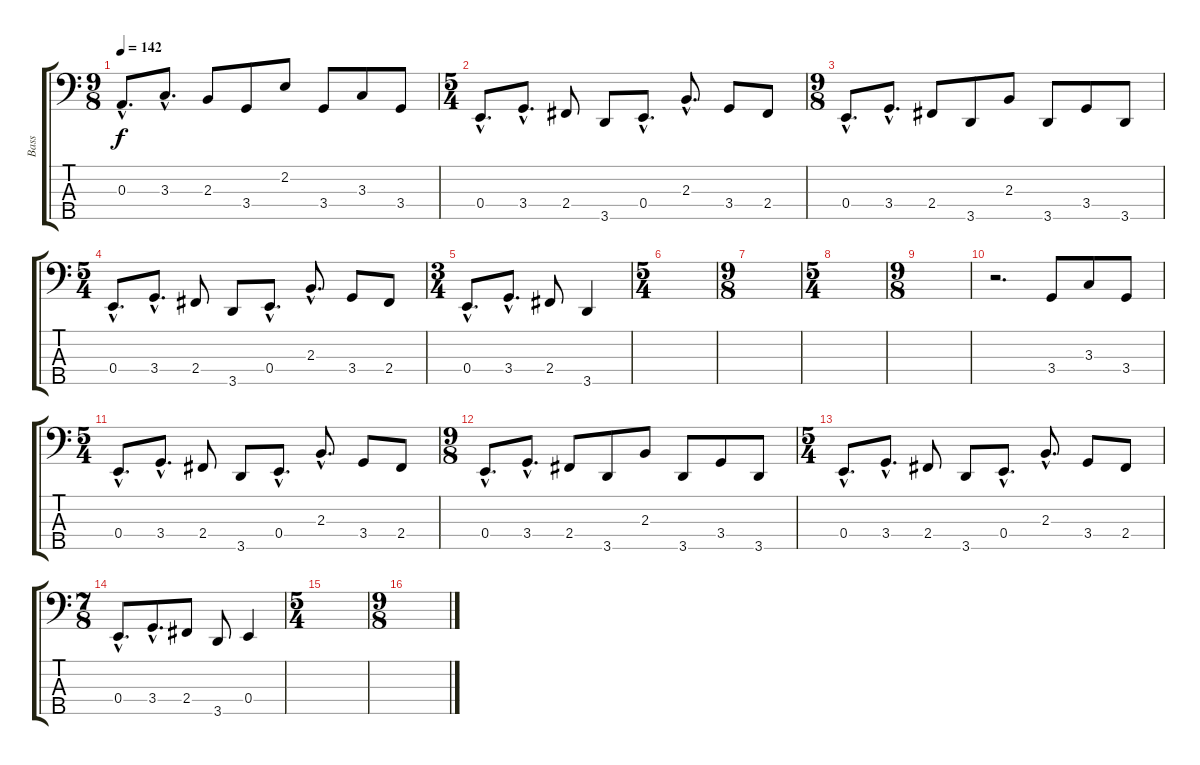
\track ("Bass" "Bass") {instrument electricbassfinger}
\staff {score tabs}
\tuning (G2 D2 A1 E1 B0) {hide}
\ts (9 8)
\tempo 142
\clef f4
\ks c
0.3{hac}.8{d dy f} 3.3{hac}.8{d} 2.3.8 3.4.8 2.2.8 3.4.8 3.3.8 3.4.8 |
\ts (5 4)
0.4{hac}.8{d} 3.4{hac}.8{d} 2.4.8 3.5.8 0.4{hac}.8{d} 2.3{hac}.8{d} 3.4.8 2.4.8 |
\ts (9 8)
0.4{hac}.8{d} 3.4{hac}.8{d} 2.4.8 3.5.8 2.3.8 3.5.8 3.4.8 3.5.8 |
\ts (5 4)
0.4{hac}.8{d} 3.4{hac}.8{d} 2.4.8 3.5.8 0.4{hac}.8{d} 2.3{hac}.8{d} 3.4.8 2.4.8 |
\ts (3 4)
0.4{hac}.8{d} 3.4{hac}.8{d} 2.4.8 3.5.4 |
\ts (5 4)
|
\ts (9 8)
|
\ts (5 4)
|
\ts (9 8)
|
r.2{d} 3.4.8 3.3.8 3.4.8 |
\ts (5 4)
0.4{hac}.8{d} 3.4{hac}.8{d} 2.4.8 3.5.8 0.4{hac}.8{d} 2.3{hac}.8{d} 3.4.8 2.4.8 |
\ts (9 8)
0.4{hac}.8{d} 3.4{hac}.8{d} 2.4.8 3.5.8 2.3.8 3.5.8 3.4.8 3.5.8 |
\ts (5 4)
0.4{hac}.8{d} 3.4{hac}.8{d} 2.4.8 3.5.8 0.4{hac}.8{d} 2.3{hac}.8{d} 3.4.8 2.4.8 |
\ts (7 8)
0.4{hac}.8{d} 3.4{hac}.8{d} 2.4.8 3.5.8 0.4.4 |
\ts (5 4)
|
\ts (9 8)
